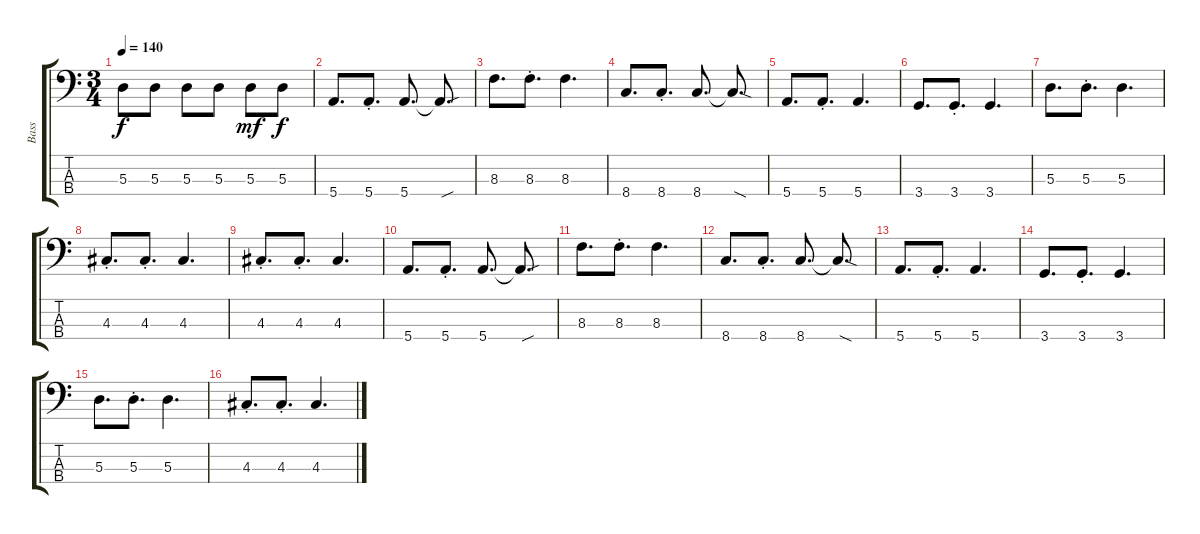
\track ("Bass" "Bass") {instrument electricbassfinger}
\staff {score tabs}
\tuning (G2 D2 A1 E1) {hide}
\ts (3 4)
\tempo 140
\clef f4
\ks c
5.3.8{dy f} 5.3.8 5.3.8 5.3.8 5.3.8{dy mf} 5.3.8{dy f} |
5.4.8{d} 5.4{st}.8{d} 5.4.8{d} 5.4{sou t}.8{d} |
8.3.8{d} 8.3{st}.8{d} 8.3.4{d} |
8.4.8{d} 8.4{st}.8{d} 8.4.8{d} 8.4{sod t}.8{d} |
5.4.8{d} 5.4{st}.8{d} 5.4.4{d} |
3.4.8{d} 3.4{st}.8{d} 3.4.4{d} |
5.3.8{d} 5.3{st}.8{d} 5.3.4{d} |
4.3{st}.8{d} 4.3{st}.8{d} 4.3.4{d} |
4.3{st}.8{d} 4.3{st}.8{d} 4.3.4{d} |
5.4.8{d} 5.4{st}.8{d} 5.4.8{d} 5.4{sou t}.8{d} |
8.3.8{d} 8.3{st}.8{d} 8.3.4{d} |
8.4.8{d} 8.4{st}.8{d} 8.4.8{d} 8.4{sod t}.8{d} |
5.4.8{d} 5.4{st}.8{d} 5.4.4{d} |
3.4.8{d} 3.4{st}.8{d} 3.4.4{d} |
5.3.8{d} 5.3{st}.8{d} 5.3.4{d} |
4.3{st}.8{d} 4.3{st}.8{d} 4.3.4{d}
